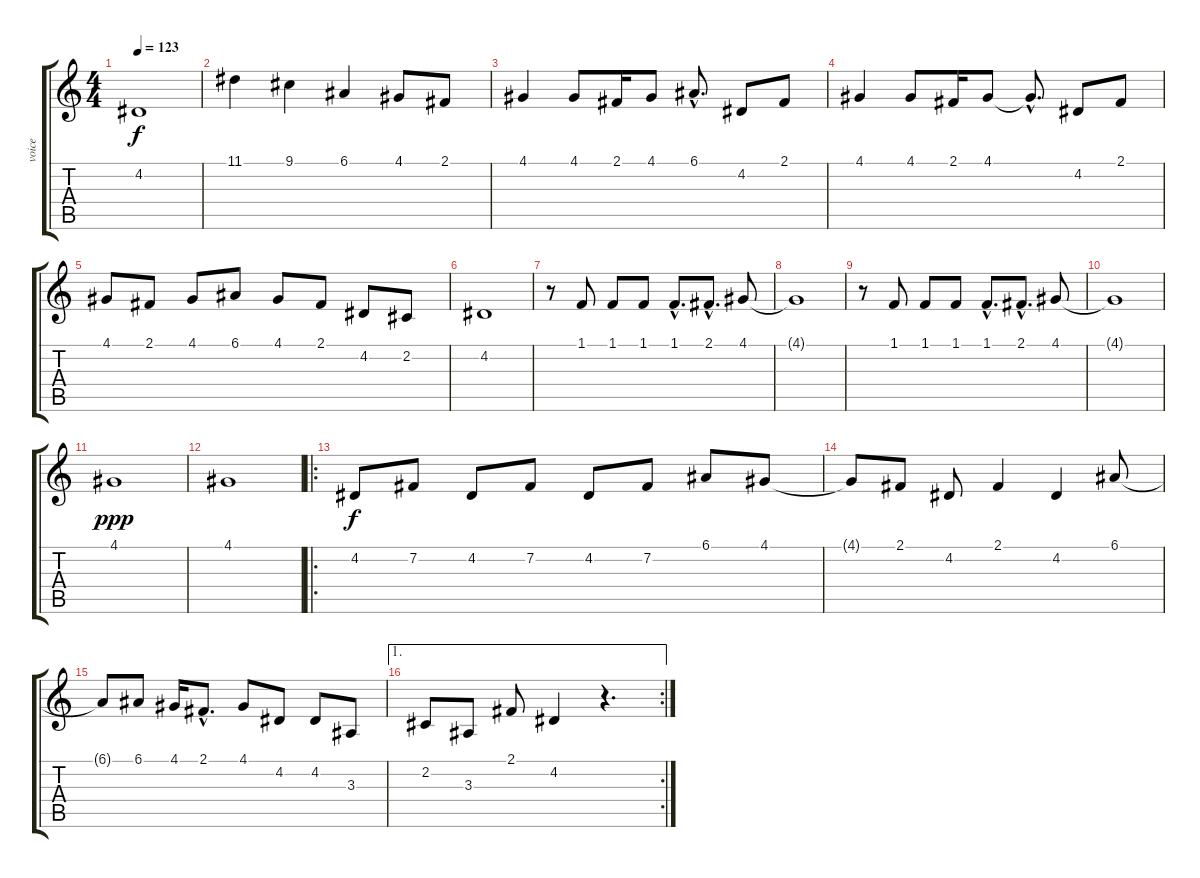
\track ("voice" "voice") {instrument lead6voice}
\staff {score tabs}
\tuning (E4 B3 G3 D3 A2 E2) {hide}
\ts (4 4)
\tempo 123
\clef g2
\ks c
4.2.1{dy f} |
11.1.4 9.1.4 6.1.4 4.1.8 2.1.8 |
4.1.4 4.1.8 2.1.16 4.1.8 6.1{hac}.8{d} 4.2.8 2.1.8 |
4.1.4 4.1.8 2.1.16 4.1.8 4.1{hac t}.8{d} 4.2.8 2.1.8 |
4.1.8 2.1.8 4.1.8 6.1.8 4.1.8 2.1.8 4.2.8 2.2.8 |
4.2.1 |
r.8 1.1.8 1.1.8 1.1.8 1.1{hac}.8{d} 2.1{hac}.8{d} 4.1.8 |
4.1{t}.1 |
r.8 1.1.8 1.1.8 1.1.8 1.1{hac}.8{d} 2.1{hac}.8{d} 4.1.8 |
4.1{t}.1 |
4.1.1{dy ppp} |
4.1.1 |
\ro
4.2.8{dy f} 7.2.8 4.2.8 7.2.8 4.2.8 7.2.8 6.1.8 4.1.8 |
4.1{t}.8 2.1.8 4.2.8 2.1.4 4.2.4 6.1.8 |
6.1{t}.8 6.1.8 4.1.16 2.1{hac}.8{d} 4.1.8 4.2.8 4.2.8 3.3.8 |
\ae 1
\rc 2
2.2.8 3.3.8 2.1.8 4.2.4 r.4{d}
